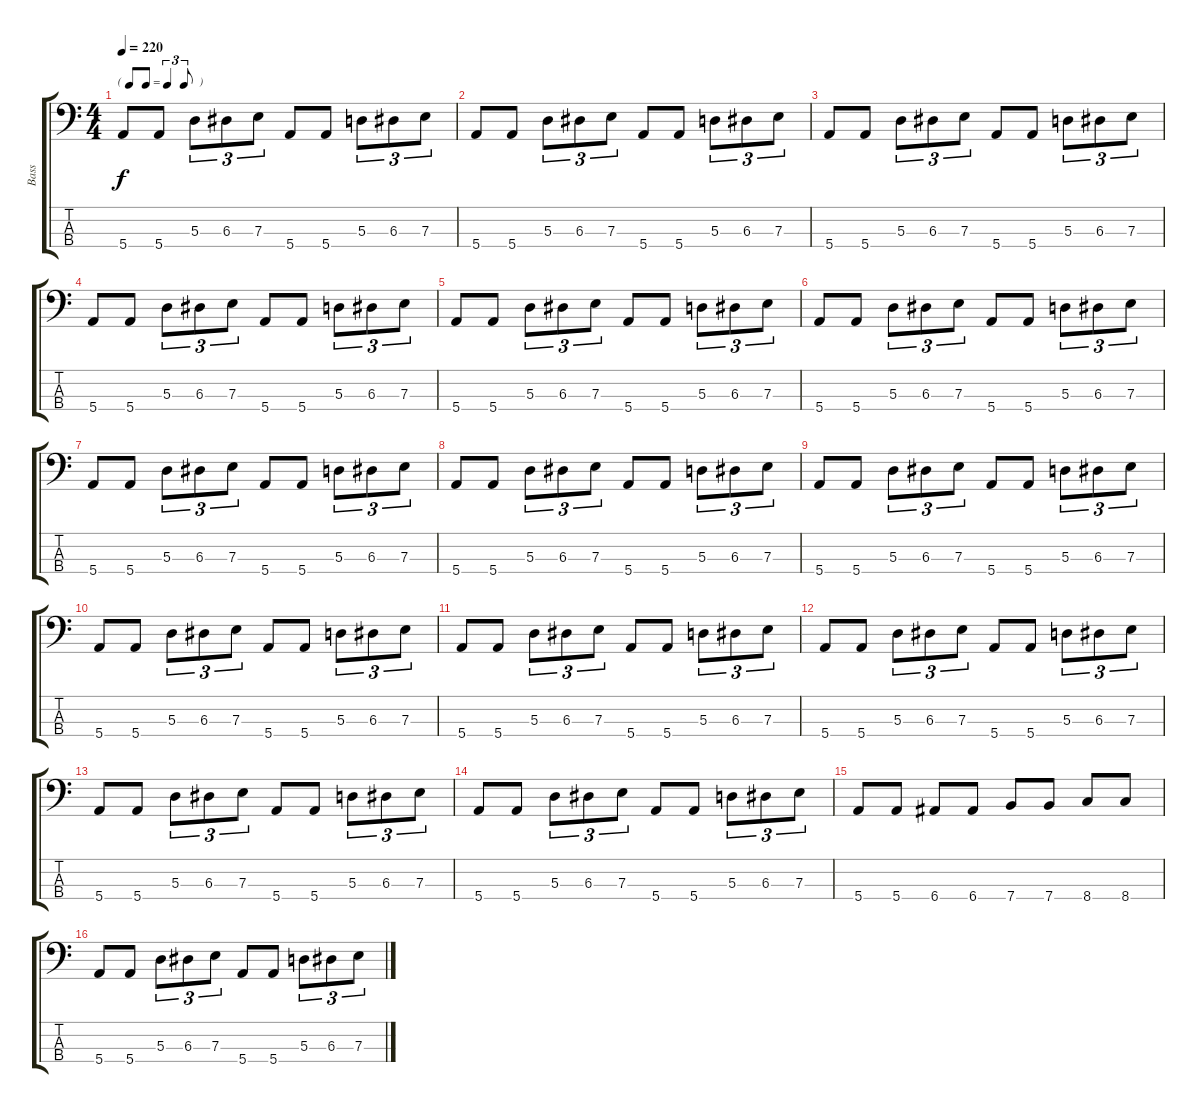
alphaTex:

\track ("Bass" "Bass") {instrument electricbassfinger}
\staff {score tabs}
\tuning (G2 D2 A1 E1) {hide}
\ts (4 4)
\tf triplet8th
\tempo 220
\clef f4
\ks c
5.4.8{dy f} 5.4.8 5.3.8{tu (3 2)} 6.3.8{tu (3 2)} 7.3.8{tu (3 2)} 5.4.8 5.4.8 5.3.8{tu (3 2)} 6.3.8{tu (3 2)} 7.3.8{tu (3 2)} |
5.4.8 5.4.8 5.3.8{tu (3 2)} 6.3.8{tu (3 2)} 7.3.8{tu (3 2)} 5.4.8 5.4.8 5.3.8{tu (3 2)} 6.3.8{tu (3 2)} 7.3.8{tu (3 2)} |
5.4.8 5.4.8 5.3.8{tu (3 2)} 6.3.8{tu (3 2)} 7.3.8{tu (3 2)} 5.4.8 5.4.8 5.3.8{tu (3 2)} 6.3.8{tu (3 2)} 7.3.8{tu (3 2)} |
5.4.8 5.4.8 5.3.8{tu (3 2)} 6.3.8{tu (3 2)} 7.3.8{tu (3 2)} 5.4.8 5.4.8 5.3.8{tu (3 2)} 6.3.8{tu (3 2)} 7.3.8{tu (3 2)} |
5.4.8 5.4.8 5.3.8{tu (3 2)} 6.3.8{tu (3 2)} 7.3.8{tu (3 2)} 5.4.8 5.4.8 5.3.8{tu (3 2)} 6.3.8{tu (3 2)} 7.3.8{tu (3 2)} |
5.4.8 5.4.8 5.3.8{tu (3 2)} 6.3.8{tu (3 2)} 7.3.8{tu (3 2)} 5.4.8 5.4.8 5.3.8{tu (3 2)} 6.3.8{tu (3 2)} 7.3.8{tu (3 2)} |
5.4.8 5.4.8 5.3.8{tu (3 2)} 6.3.8{tu (3 2)} 7.3.8{tu (3 2)} 5.4.8 5.4.8 5.3.8{tu (3 2)} 6.3.8{tu (3 2)} 7.3.8{tu (3 2)} |
5.4.8 5.4.8 5.3.8{tu (3 2)} 6.3.8{tu (3 2)} 7.3.8{tu (3 2)} 5.4.8 5.4.8 5.3.8{tu (3 2)} 6.3.8{tu (3 2)} 7.3.8{tu (3 2)} |
5.4.8 5.4.8 5.3.8{tu (3 2)} 6.3.8{tu (3 2)} 7.3.8{tu (3 2)} 5.4.8 5.4.8 5.3.8{tu (3 2)} 6.3.8{tu (3 2)} 7.3.8{tu (3 2)} |
5.4.8 5.4.8 5.3.8{tu (3 2)} 6.3.8{tu (3 2)} 7.3.8{tu (3 2)} 5.4.8 5.4.8 5.3.8{tu (3 2)} 6.3.8{tu (3 2)} 7.3.8{tu (3 2)} |
5.4.8 5.4.8 5.3.8{tu (3 2)} 6.3.8{tu (3 2)} 7.3.8{tu (3 2)} 5.4.8 5.4.8 5.3.8{tu (3 2)} 6.3.8{tu (3 2)} 7.3.8{tu (3 2)} |
5.4.8 5.4.8 5.3.8{tu (3 2)} 6.3.8{tu (3 2)} 7.3.8{tu (3 2)} 5.4.8 5.4.8 5.3.8{tu (3 2)} 6.3.8{tu (3 2)} 7.3.8{tu (3 2)} |
5.4.8 5.4.8 5.3.8{tu (3 2)} 6.3.8{tu (3 2)} 7.3.8{tu (3 2)} 5.4.8 5.4.8 5.3.8{tu (3 2)} 6.3.8{tu (3 2)} 7.3.8{tu (3 2)} |
5.4.8 5.4.8 5.3.8{tu (3 2)} 6.3.8{tu (3 2)} 7.3.8{tu (3 2)} 5.4.8 5.4.8 5.3.8{tu (3 2)} 6.3.8{tu (3 2)} 7.3.8{tu (3 2)} |
5.4.8 5.4.8 6.4.8 6.4.8 7.4.8 7.4.8 8.4.8 8.4.8 |
5.4.8 5.4.8 5.3.8{tu (3 2)} 6.3.8{tu (3 2)} 7.3.8{tu (3 2)} 5.4.8 5.4.8 5.3.8{tu (3 2)} 6.3.8{tu (3 2)} 7.3.8{tu (3 2)}
